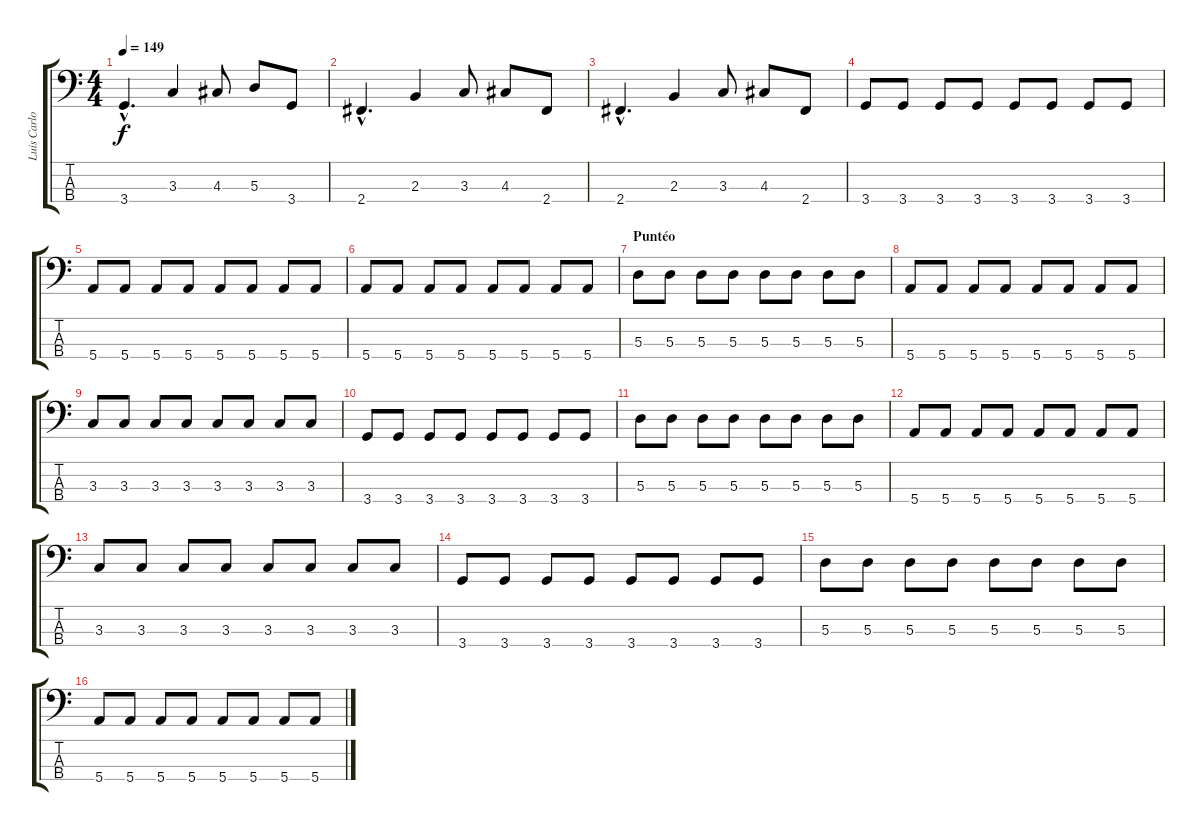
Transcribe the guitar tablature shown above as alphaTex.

\track ("Luis Carlos Flórez" "Luis Carlo") {instrument electricbasspick}
\staff {score tabs}
\tuning (G2 D2 A1 E1) {hide}
\ts (4 4)
\tempo 149
\clef f4
\ks c
3.4{hac}.4{d dy f} 3.3.4 4.3.8 5.3.8 3.4.8 |
2.4{hac}.4{d} 2.3.4 3.3.8 4.3.8 2.4.8 |
2.4{hac}.4{d} 2.3.4 3.3.8 4.3.8 2.4.8 |
3.4.8 3.4.8 3.4.8 3.4.8 3.4.8 3.4.8 3.4.8 3.4.8 |
5.4.8 5.4.8 5.4.8 5.4.8 5.4.8 5.4.8 5.4.8 5.4.8 |
5.4.8 5.4.8 5.4.8 5.4.8 5.4.8 5.4.8 5.4.8 5.4.8 |
\section ("" "Puntéo")
5.3.8 5.3.8 5.3.8 5.3.8 5.3.8 5.3.8 5.3.8 5.3.8 |
5.4.8 5.4.8 5.4.8 5.4.8 5.4.8 5.4.8 5.4.8 5.4.8 |
3.3.8 3.3.8 3.3.8 3.3.8 3.3.8 3.3.8 3.3.8 3.3.8 |
3.4.8 3.4.8 3.4.8 3.4.8 3.4.8 3.4.8 3.4.8 3.4.8 |
5.3.8 5.3.8 5.3.8 5.3.8 5.3.8 5.3.8 5.3.8 5.3.8 |
5.4.8 5.4.8 5.4.8 5.4.8 5.4.8 5.4.8 5.4.8 5.4.8 |
3.3.8 3.3.8 3.3.8 3.3.8 3.3.8 3.3.8 3.3.8 3.3.8 |
3.4.8 3.4.8 3.4.8 3.4.8 3.4.8 3.4.8 3.4.8 3.4.8 |
5.3.8 5.3.8 5.3.8 5.3.8 5.3.8 5.3.8 5.3.8 5.3.8 |
5.4.8 5.4.8 5.4.8 5.4.8 5.4.8 5.4.8 5.4.8 5.4.8
